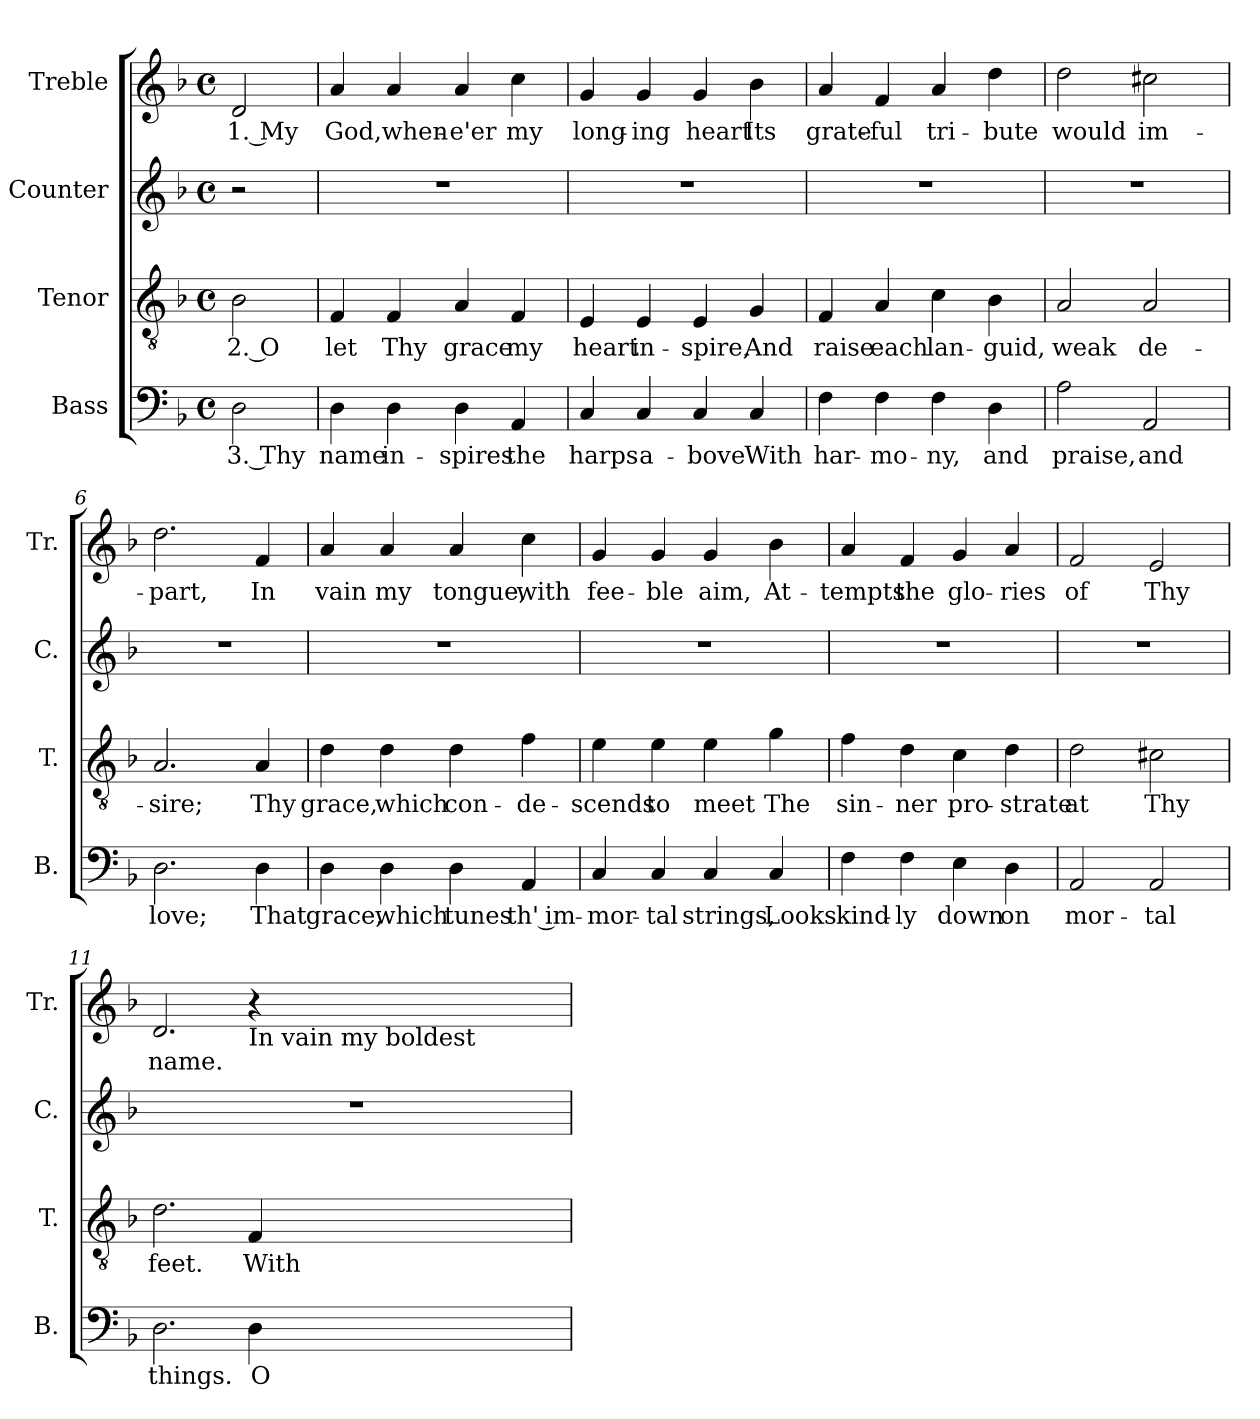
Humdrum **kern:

**kern	**text	**kern	**text	**kern	**kern	**text
*part4	*part4	*part3	*part3	*part2	*part1	*part1
*staff4	*staff4	*staff3	*staff3	*staff2	*staff1	*staff1
*I"Bass	*	*I"Tenor	*	*I"Counter	*I"Treble	*
*I'B.	*	*I'T.	*	*I'C.	*I'Tr.	*
*clefF4	*	*clefGv2	*	*clefG2	*clefG2	*
*k[b-]	*	*k[b-]	*	*k[b-]	*k[b-]	*
*M4/4	*	*M4/4	*	*M4/4	*M4/4	*
*met(c)	*	*met(c)	*	*met(c)	*met(c)	*
=1	=1	=1	=1	=1	=1	=1
2D\	3. Thy	2B-\	2. O	2r	2d/	1. My
=2	=2	=2	=2	=2	=2	=2
4D\	name	4F/	let	1r	4a/	God,
4D\	in-	4F/	Thy	.	4a/	when-
4D\	-spires	4A/	grace	.	4a/	-e'er
4AA/	the	4F/	my	.	4cc\	my
=3	=3	=3	=3	=3	=3	=3
4C/	harps	4E/	heart	1r	4g/	long-
4C/	a-	4E/	in-	.	4g/	-ing
4C/	-bove	4E/	-spire,	.	4g/	heart
4C/	With	4G/	And	.	4b-\	Its
=4	=4	=4	=4	=4	=4	=4
4F\	har-	4F/	raise	1r	4a/	grate-
4F\	-mo-	4A/	each	.	4f/	-ful
4F\	-ny,	4c\	lan-	.	4a/	tri-
4D\	and	4B-\	-guid,	.	4dd\	-bute
=5	=5	=5	=5	=5	=5	=5
2A\	praise,	2A/	weak	1r	2dd\	would
2AA/	and	2A/	de-	.	2cc#X\	im-
=6	=6	=6	=6	=6	=6	=6
2.D\	love;	2.A/	-sire;	1r	2.dd\	-part,
4D\	That	4A/	Thy	.	4f/	In
=7	=7	=7	=7	=7	=7	=7
4D\	grace,	4d\	grace,	1r	4a/	vain
4D\	which	4d\	which	.	4a/	my
4D\	tunes	4d\	con-	.	4a/	tongue,
4AA/	th' im-	4f\	-de-	.	4cc\	with
=8	=8	=8	=8	=8	=8	=8
4C/	-mor-	4e\	-scends	1r	4g/	fee-
4C/	-tal	4e\	to	.	4g/	-ble
4C/	strings,	4e\	meet	.	4g/	aim,
4C/	Looks	4g\	The	.	4b-\	At-
=9	=9	=9	=9	=9	=9	=9
4F\	kind-	4f\	sin-	1r	4a/	-tempts
4F\	-ly	4d\	-ner	.	4f/	the
4E\	down	4c\	pro-	.	4g/	glo-
4D\	on	4d\	-strate	.	4a/	-ries
=10	=10	=10	=10	=10	=10	=10
2AA/	mor-	2d\	at	1r	2f/	of
2AA/	-tal	2c#X\	Thy	.	2e/	Thy
=11	=11	=11	=11	=11	=11	=11
2.D\	things.	2.d\	feet.	1r	2.d/	name.
!	!	!	!	!	!LO:TX:b:t=In         vain       my         boldest	!
4D\	O	4F/	With	.	4r	.
=	=	=	=	=	=	=
*-	*-	*-	*-	*-	*-	*-
